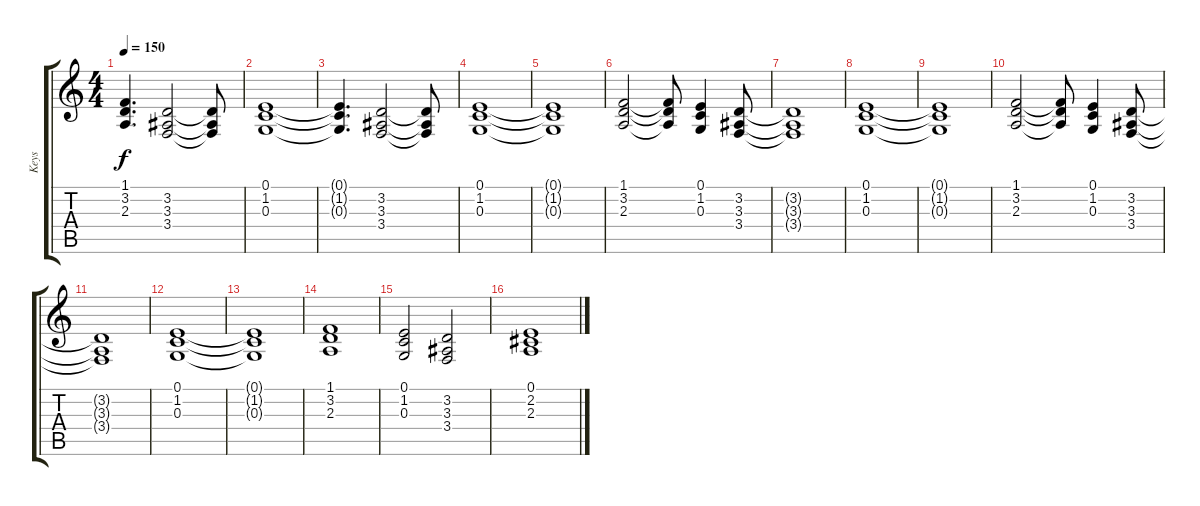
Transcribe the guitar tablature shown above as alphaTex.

\track ("Keys" "Keys") {instrument synthstrings1}
\staff {score tabs}
\tuning (E4 B3 G3 D3 A2 E2) {hide}
\ts (4 4)
\tempo 150
\clef g2
\ks c
(1.1{t} 3.2{t} 2.3{t}).4{d dy f} (3.2 3.3 3.4).2 (3.2{t} 3.3{t} 3.4{t}).8 |
(0.1 1.2 0.3).1 |
(0.1{t} 1.2{t} 0.3{t}).4{d} (3.2 3.3 3.4).2 (3.2{t} 3.3{t} 3.4{t}).8 |
(0.1 1.2 0.3).1 |
(0.1{t} 1.2{t} 0.3{t}).1 |
(1.1 3.2 2.3).2 (1.1{t} 3.2{t} 2.3{t}).8 (0.1 1.2 0.3).4 (3.2 3.3 3.4).8 |
(3.2{t} 3.3{t} 3.4{t}).1 |
(0.1 1.2 0.3).1 |
(0.1{t} 1.2{t} 0.3{t}).1 |
(1.1 3.2 2.3).2 (1.1{t} 3.2{t} 2.3{t}).8 (0.1 1.2 0.3).4 (3.2 3.3 3.4).8 |
(3.2{t} 3.3{t} 3.4{t}).1 |
(0.1 1.2 0.3).1 |
(0.1{t} 1.2{t} 0.3{t}).1 |
(1.1 3.2 2.3).1 |
(0.1 1.2 0.3).2 (3.2 3.3 3.4).2 |
(0.1 2.2 2.3).1
